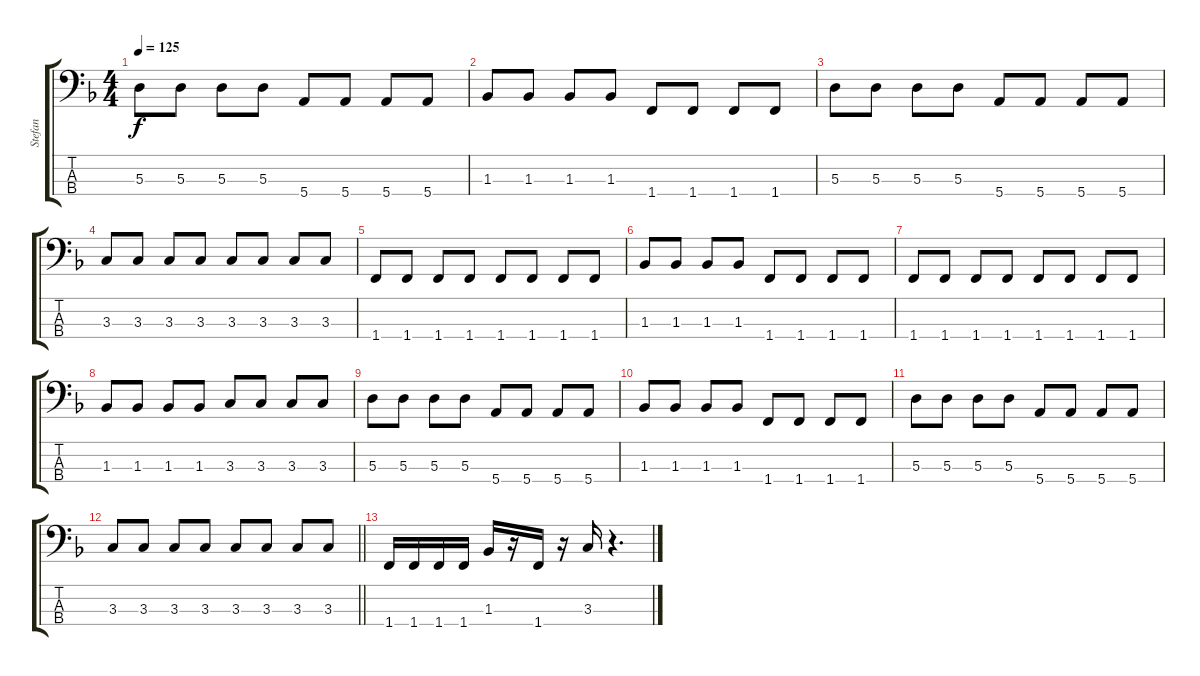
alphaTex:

\track ("Stefan" "Stefan") {instrument electricbasspick}
\staff {score tabs}
\tuning (G2 D2 A1 E1) {hide}
\ts (4 4)
\tempo 125
\clef f4
\ks f
5.3.8{dy f} 5.3.8 5.3.8 5.3.8 5.4.8 5.4.8 5.4.8 5.4.8 |
1.3.8 1.3.8 1.3.8 1.3.8 1.4.8 1.4.8 1.4.8 1.4.8 |
5.3.8 5.3.8 5.3.8 5.3.8 5.4.8 5.4.8 5.4.8 5.4.8 |
3.3.8 3.3.8 3.3.8 3.3.8 3.3.8 3.3.8 3.3.8 3.3.8 |
1.4.8 1.4.8 1.4.8 1.4.8 1.4.8 1.4.8 1.4.8 1.4.8 |
1.3.8 1.3.8 1.3.8 1.3.8 1.4.8 1.4.8 1.4.8 1.4.8 |
1.4.8 1.4.8 1.4.8 1.4.8 1.4.8 1.4.8 1.4.8 1.4.8 |
1.3.8 1.3.8 1.3.8 1.3.8 3.3.8 3.3.8 3.3.8 3.3.8 |
5.3.8 5.3.8 5.3.8 5.3.8 5.4.8 5.4.8 5.4.8 5.4.8 |
1.3.8 1.3.8 1.3.8 1.3.8 1.4.8 1.4.8 1.4.8 1.4.8 |
5.3.8 5.3.8 5.3.8 5.3.8 5.4.8 5.4.8 5.4.8 5.4.8 |
\barLineRight lightlight
3.3.8 3.3.8 3.3.8 3.3.8 3.3.8 3.3.8 3.3.8 3.3.8 |
1.4.16 1.4.16 1.4.16 1.4.16 1.3.16 r.16 1.4.16 r.16 3.3.16 r.4{d}
